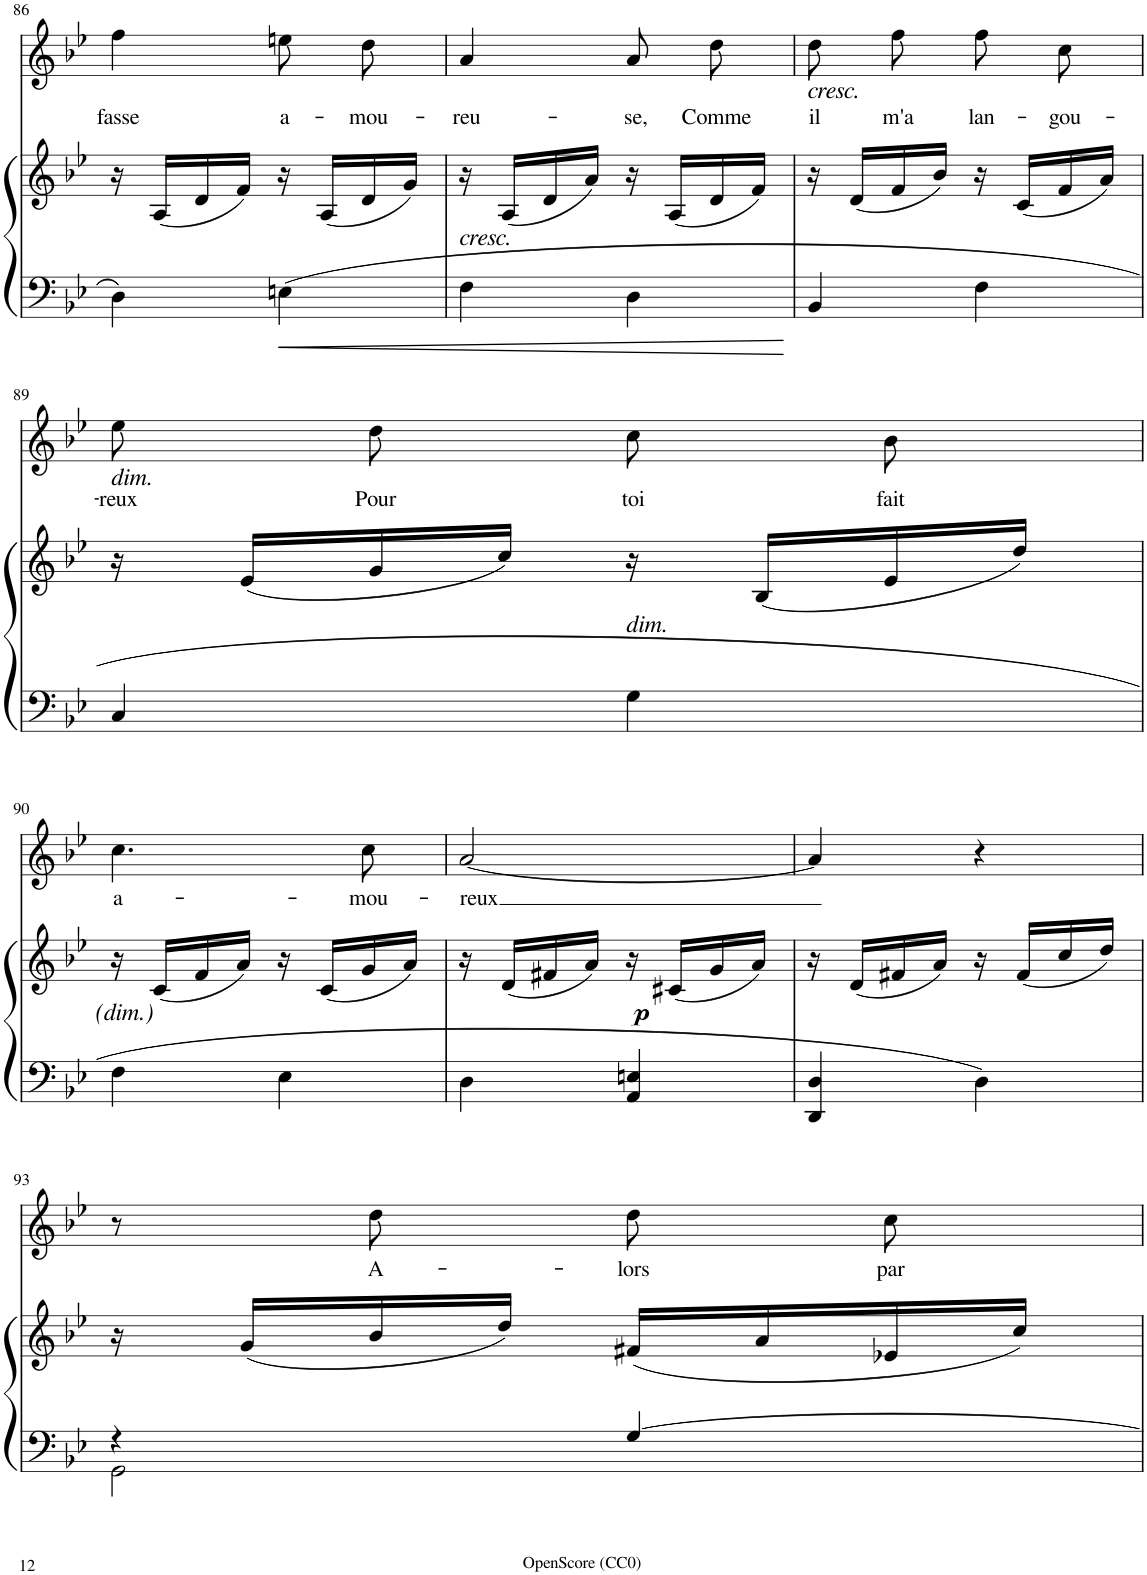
**kern	**kern	**dynam	**kern	**text
*part2	*part2	*part2	*part1	*part1
*staff3	*staff2	*staff2/3	*staff1	*staff1
*I"Piano	*	*	*I"Voice	*
*I'Pno	*	*	*	*
!!LO:PB:g=z
*clefF4	*clefG2	*	*clefG2	*
*k[b-e-]	*k[b-e-]	*	*k[b-e-]	*
*M2/4	*M2/4	*	*M2/4	*
=86	=86	=86	=86	=86
!	!	!	!	!LO:LY:b
4D\	16r	.	4ff\	fasse
.	(16A/LL	.	.	.
.	16d/	.	.	.
.	16f/JJ)	.	.	.
!	!	!	!	!LO:LY:b
4En\	16r	.	8een\L	a-
.	(16A/LL	.	.	.
!	!	!	!	!LO:LY:b
.	16d/	.	8dd\J	-mou-
.	16g/JJ)	.	.	.
=87	=87	=87	=87	=87
!	!LO:TX:b:i:t=cresc.	!	!	!
!	!	!	!	!LO:LY:b
4F\	16r	.	4a/	-reu-
.	(16A/LL	.	.	.
.	16d/	.	.	.
.	16a/JJ)	.	.	.
!	!	!	!	!LO:LY:b
4D\	16r	.	8a\L	-se,
.	(16A/LL	.	.	.
!	!	!	!	!LO:LY:b
.	16d/	.	8dd\J	Comme
.	16f/JJ)	.	.	.
=88	=88	=88	=88	=88
!	!	!	!LO:TX:b:i:t=cresc.	!
!	!	!	!	!LO:LY:b
4BB-/	16r	.	8dd\L	il
.	(16d/LL	.	.	.
!	!	!	!	!LO:LY:b
.	16f/	.	8ff\J	m'a
.	16b-/JJ)	.	.	.
!	!	!	!	!LO:LY:b
4F\	16r	.	8ff\L	lan-
.	(16c/LL	.	.	.
!	!	!	!	!LO:LY:b
.	16f/	.	8cc\J	-gou-
.	16a/JJ)	.	.	.
!!LO:LB:g=z
=89	=89	=89	=89	=89
!	!	!	!LO:TX:b:i:t=dim.	!
!	!	!	!	!LO:LY:b
4C/	16r	.	8ee-\L	-reux
.	(16e-/LL	.	.	.
!	!	!	!	!LO:LY:b
.	16g/	.	8dd\J	Pour
.	16cc/JJ)	.	.	.
!	!LO:TX:b:i:t=dim.	!	!	!
!	!	!	!	!LO:LY:b
4G\	16r	.	8cc\L	toi
.	(16B-/LL	.	.	.
!	!	!	!	!LO:LY:b
.	16e-/	.	8b-\J	fait
.	16dd/JJ)	.	.	.
!!LO:LB:g=z
=90	=90	=90	=90	=90
!	!	!	!	!LO:LY:b
4F\	16r	.	4.cc\	a-
.	(16c/LL	.	.	.
.	16f/	.	.	.
.	16a/JJ)	.	.	.
4E-\	16r	.	.	.
.	(16c/LL	.	.	.
!	!	!	!	!LO:LY:b
.	16g/	.	8cc\	-mou-
.	16a/JJ)	.	.	.
=91	=91	=91	=91	=91
!	!	!	!	!LO:LY:b
4D\	16r	.	[2a/	-reux
.	(16d/LL	.	.	.
.	16f#X/	.	.	.
.	16a/JJ)	.	.	.
!	!	!LO:DY:b	!	!
4AA/ 4En/	16r	p	.	.
.	(16c#X/LL	.	.	.
.	16g/	.	.	.
.	16a/JJ)	.	.	.
=92	=92	=92	=92	=92
4DD/ 4D/	16r	.	4a/]	.
.	(16d/LL	.	.	.
.	16f#X/	.	.	.
.	16a/JJ)	.	.	.
4D\	16r	.	4r	.
.	(16f#/LL	.	.	.
.	16cc/	.	.	.
.	16dd/JJ)	.	.	.
!!LO:LB:g=z
=93	=93	=93	=93	=93
*^	*	*	*	*
4r	2GG\	16r	.	8r	.
.	.	(16g/LL	.	.	.
!	!	!	!	!	!LO:LY:b
.	.	16b-/	.	8dd\	A-
.	.	16dd/JJ)	.	.	.
!	!	!	!	!	!LO:LY:b
[4G/	.	(16f#X/LL	.	8dd\L	-lors
.	.	16a/	.	.	.
!	!	!	!	!	!LO:LY:b
.	.	16e-X/	.	8cc\J	par
.	.	16cc/JJ)	.	.	.
*v	*v	*	*	*	*
=	=	=	=	=
*-	*-	*-	*-	*-
